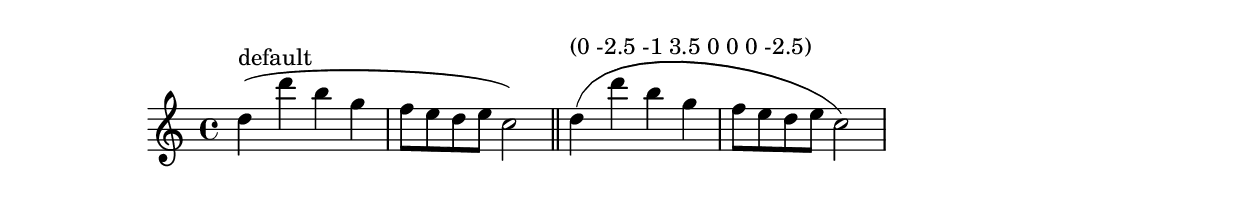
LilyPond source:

%% http://lsr.di.unimi.it/LSR/Item?id=639
%% see also http://lsr.di.unimi.it/LSR/Item?id=777
%% see also %% see also http://www.lilypond.org/doc/v2.18/Documentation/notation/expressive-marks-as-curves

% LSR Thanks to Neil Puttock for his help!

shapeSlur =
  #(define-music-function (parser location offsets) (list?)
    #{
       \once \override Slur.control-points = #(alter-curve offsets)
    #})

#(define ((alter-curve offsets) grob)
   (let ((coords (ly:slur::calc-control-points grob)))

     (define (add-offsets coords offsets)
       (if (null? coords)
       '()
       (cons
	 (cons (+ (caar coords) (car offsets))
	       (+ (cdar coords) (cadr offsets)))
	 (add-offsets (cdr coords) (cddr offsets)))))

     (add-offsets coords offsets)))

\relative c'' {
  d4(^"default" d' b g f8 e d e c2)
  \bar "||"
  \shapeSlur #'(0 -2.5 -1 3.5 0 0 0 -2.5)
  d4(^"(0 -2.5 -1 3.5 0 0 0 -2.5)" d' b g f8 e d e c2)
}
